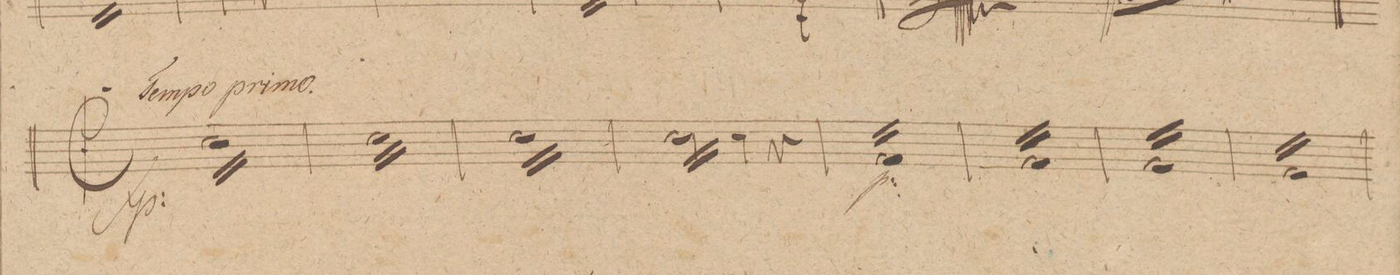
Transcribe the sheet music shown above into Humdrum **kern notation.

**kern	**dynam
*I"Tympano.	*
*clefF4	*
*k[]	*
*met(c|)	*
*M2/2	*
16ELL	fp
16E	.
16E	.
16E	.
16E	.
16E	.
16E	.
16E	.
16E	.
16E	.
16E	.
16E	.
16E	.
16E	.
16E	.
16EJJ	.
=106	=106
16ELL	.
16E	.
16E	.
16E	.
16E	.
16E	.
16E	.
16E	.
16E	.
16E	.
16E	.
16E	.
16E	.
16E	.
16E	.
16EJJ	.
=107	=107
16ELL	.
16E	.
16E	.
16E	.
16E	.
16E	.
16E	.
16E	.
16E	.
16E	.
16E	.
16E	.
16E	.
16E	.
16E	.
16EJJ	.
=108	=108
16E\LL	.
16E\	.
16E\	.
16E\	.
16E\	.
16E\	.
16E\	.
16E\JJ	.
*Xtremolo	*
4E\	.
4r	.
=109	=109
*tremolo	*
16AALL	p
16AA	.
16AA	.
16AA	.
16AA	.
16AA	.
16AA	.
16AA	.
16AA	.
16AA	.
16AA	.
16AA	.
16AA	.
16AA	.
16AA	.
16AAJJ	.
=110	=110
16AALL	.
16AA	.
16AA	.
16AA	.
16AA	.
16AA	.
16AA	.
16AA	.
16AA	.
16AA	.
16AA	.
16AA	.
16AA	.
16AA	.
16AA	.
16AAJJ	.
=111	=111
16AALL	.
16AA	.
16AA	.
16AA	.
16AA	.
16AA	.
16AA	.
16AA	.
16AA	.
16AA	.
16AA	.
16AA	.
16AA	.
16AA	.
16AA	.
16AAJJ	.
=112	=112
16AALL	.
16AA	.
16AA	.
16AA	.
16AA	.
16AA	.
16AA	.
16AA	.
16AA	.
16AA	.
16AA	.
16AA	.
16AA	.
16AA	.
16AA	.
16AAJJ	.
=113	=113
*-	*-
